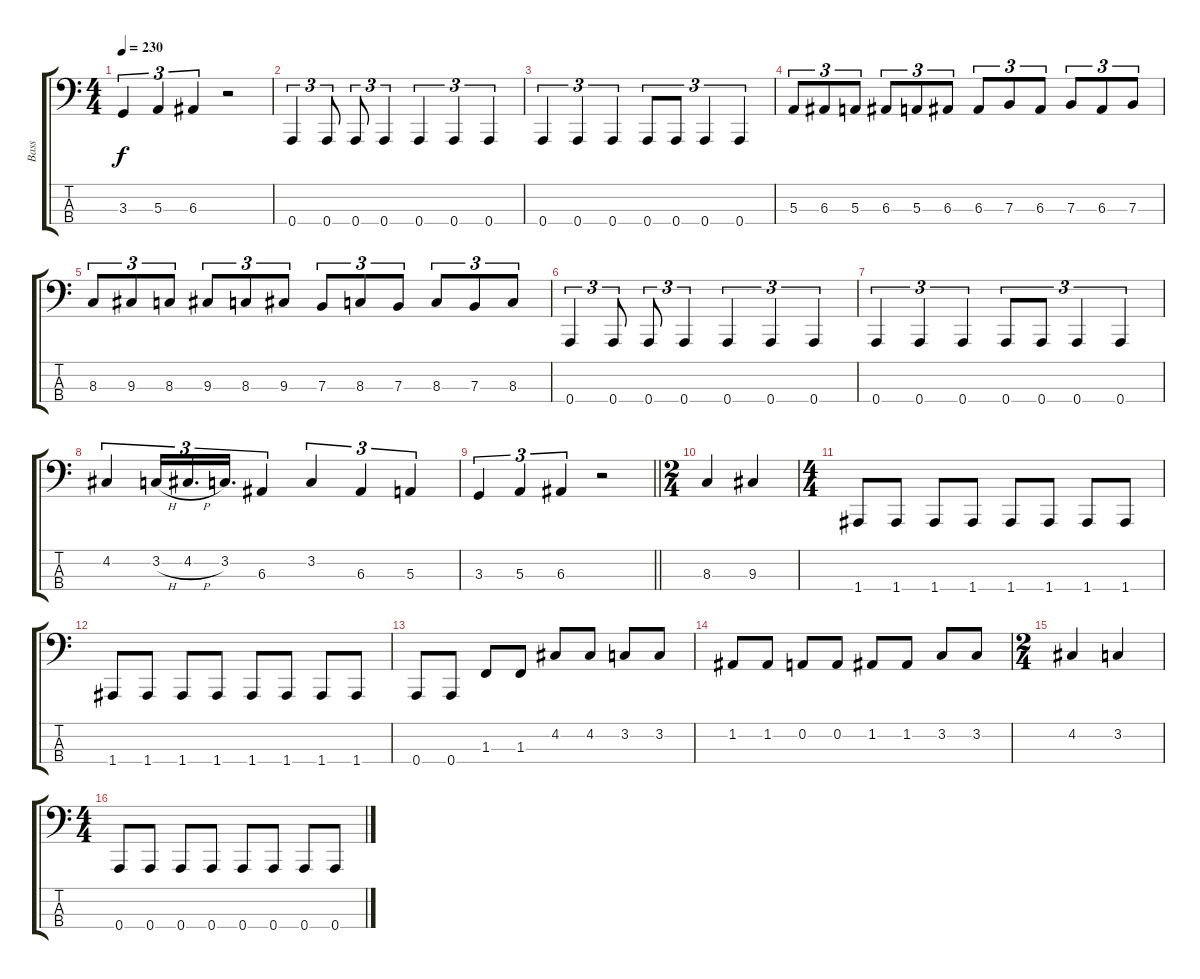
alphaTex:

\track ("Bass" "Bass") {instrument electricbasspick}
\staff {score tabs}
\tuning (D2 A1 E1 A0) {hide}
\ts (4 4)
\tempo 230
\clef f4
\ks c
3.3.4{tu (3 2) dy f} 5.3.4{tu (3 2)} 6.3.4{tu (3 2)} r.2 |
0.4.4{tu (3 2)} 0.4.8{tu (3 2)} 0.4.8{tu (3 2)} 0.4.4{tu (3 2)} 0.4.4{tu (3 2)} 0.4.4{tu (3 2)} 0.4.4{tu (3 2)} |
0.4.4{tu (3 2)} 0.4.4{tu (3 2)} 0.4.4{tu (3 2)} 0.4.8{tu (3 2)} 0.4.8{tu (3 2)} 0.4.4{tu (3 2)} 0.4.4{tu (3 2)} |
5.3.8{tu (3 2)} 6.3.8{tu (3 2)} 5.3.8{tu (3 2)} 6.3.8{tu (3 2)} 5.3.8{tu (3 2)} 6.3.8{tu (3 2)} 6.3.8{tu (3 2)} 7.3.8{tu (3 2)} 6.3.8{tu (3 2)} 7.3.8{tu (3 2)} 6.3.8{tu (3 2)} 7.3.8{tu (3 2)} |
8.3.8{tu (3 2)} 9.3.8{tu (3 2)} 8.3.8{tu (3 2)} 9.3.8{tu (3 2)} 8.3.8{tu (3 2)} 9.3.8{tu (3 2)} 7.3.8{tu (3 2)} 8.3.8{tu (3 2)} 7.3.8{tu (3 2)} 8.3.8{tu (3 2)} 7.3.8{tu (3 2)} 8.3.8{tu (3 2)} |
0.4.4{tu (3 2)} 0.4.8{tu (3 2)} 0.4.8{tu (3 2)} 0.4.4{tu (3 2)} 0.4.4{tu (3 2)} 0.4.4{tu (3 2)} 0.4.4{tu (3 2)} |
0.4.4{tu (3 2)} 0.4.4{tu (3 2)} 0.4.4{tu (3 2)} 0.4.8{tu (3 2)} 0.4.8{tu (3 2)} 0.4.4{tu (3 2)} 0.4.4{tu (3 2)} |
4.2.4{tu (3 2)} 3.2{h}.16{tu (3 2)} 4.2{h}.16{d tu (3 2)} 3.2.16{d tu (3 2)} 6.3.4{tu (3 2)} 3.2.4{tu (3 2)} 6.3.4{tu (3 2)} 5.3.4{tu (3 2)} |
\barLineRight lightlight
3.3.4{tu (3 2)} 5.3.4{tu (3 2)} 6.3.4{tu (3 2)} r.2 |
\ts (2 4)
\section ("" "")
8.3.4 9.3.4 |
\ts (4 4)
1.4.8 1.4.8 1.4.8 1.4.8 1.4.8 1.4.8 1.4.8 1.4.8 |
1.4.8 1.4.8 1.4.8 1.4.8 1.4.8 1.4.8 1.4.8 1.4.8 |
0.4.8 0.4.8 1.3.8 1.3.8 4.2.8 4.2.8 3.2.8 3.2.8 |
1.2.8 1.2.8 0.2.8 0.2.8 1.2.8 1.2.8 3.2.8 3.2.8 |
\ts (2 4)
4.2.4 3.2.4 |
\ts (4 4)
0.4.8 0.4.8 0.4.8 0.4.8 0.4.8 0.4.8 0.4.8 0.4.8
